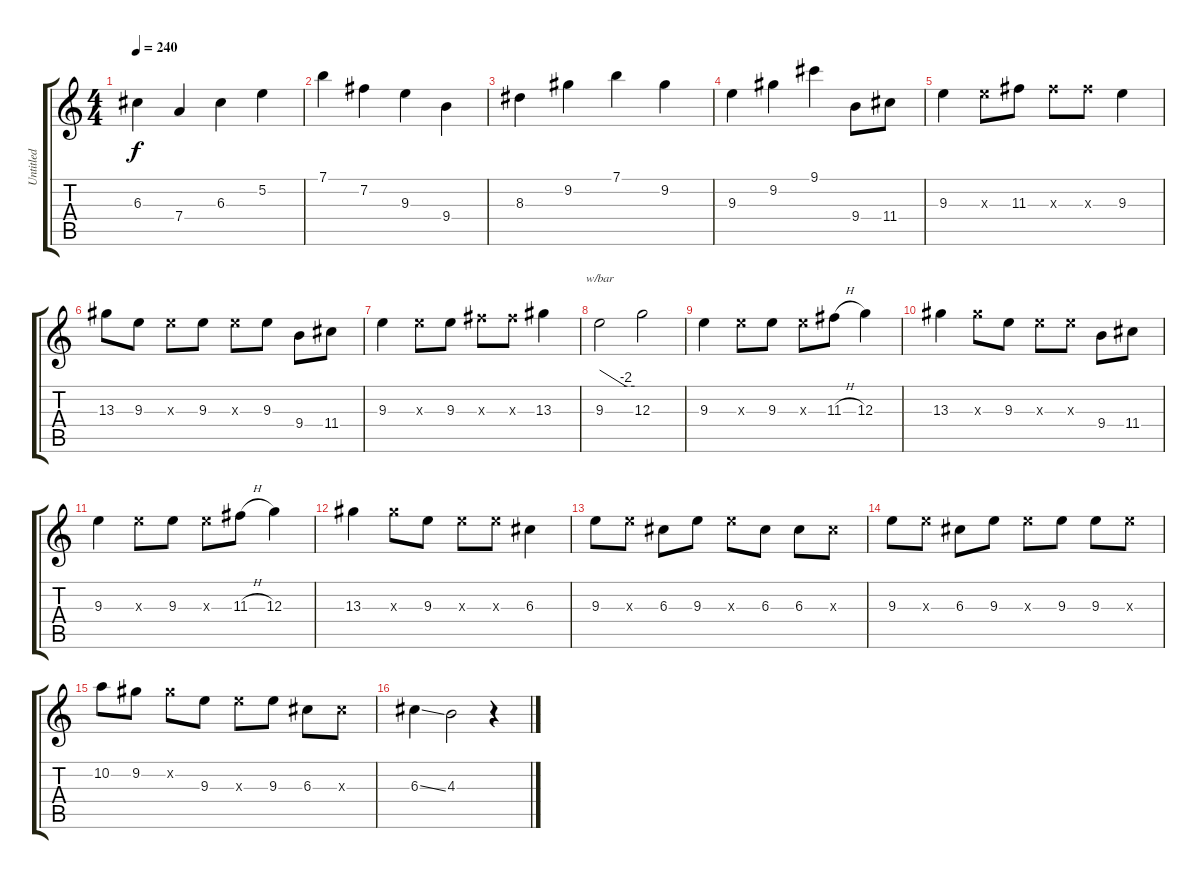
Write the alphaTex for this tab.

\track ("Untitled" "Untitled") {instrument overdrivenguitar}
\staff {score tabs}
\tuning (E4 B3 G3 D3 A2 E2) {hide}
\ts (4 4)
\tempo 240
\clef g2
\ks c
6.3.4{dy f} 7.4.4 6.3.4 5.2.4 |
7.1.4 7.2.4 9.3.4 9.4.4 |
8.3.4 9.2.4 7.1.4 9.2.4 |
9.3.4 9.2.4 9.1.4 9.4.8 11.4.8 |
9.3.4 9.3{x}.8 11.3.8 11.3{x}.8 11.3{x}.8 9.3.4 |
13.3.8 9.3.8 9.3{x}.8 9.3.8 9.3{x}.8 9.3.8 9.4.8 11.4.8 |
9.3.4 9.3{x}.8 9.3.8 11.3{x}.8 11.3{x}.8 13.3.4 |
9.3.2{tbe (custom default 0 0 45 -8 60 -8)} 12.3.2 |
9.3.4 9.3{x}.8 9.3.8 9.3{x}.8 11.3{h}.8 12.3.4 |
13.3.4 13.3{x}.8 9.3.8 9.3{x}.8 9.3{x}.8 9.4.8 11.4.8 |
9.3.4 9.3{x}.8 9.3.8 9.3{x}.8 11.3{h}.8 12.3.4 |
13.3.4 13.3{x}.8 9.3.8 9.3{x}.8 9.3{x}.8 6.3.4 |
9.3.8 9.3{x}.8 6.3.8 9.3.8 9.3{x}.8 6.3.8 6.3.8 6.3{x}.8 |
9.3.8 9.3{x}.8 6.3.8 9.3.8 9.3{x}.8 9.3.8 9.3.8 9.3{x}.8 |
10.2.8 9.2.8 9.2{x}.8 9.3.8 9.3{x}.8 9.3.8 6.3.8 6.3{x}.8 |
6.3{ss}.4 4.3.2 r.4
